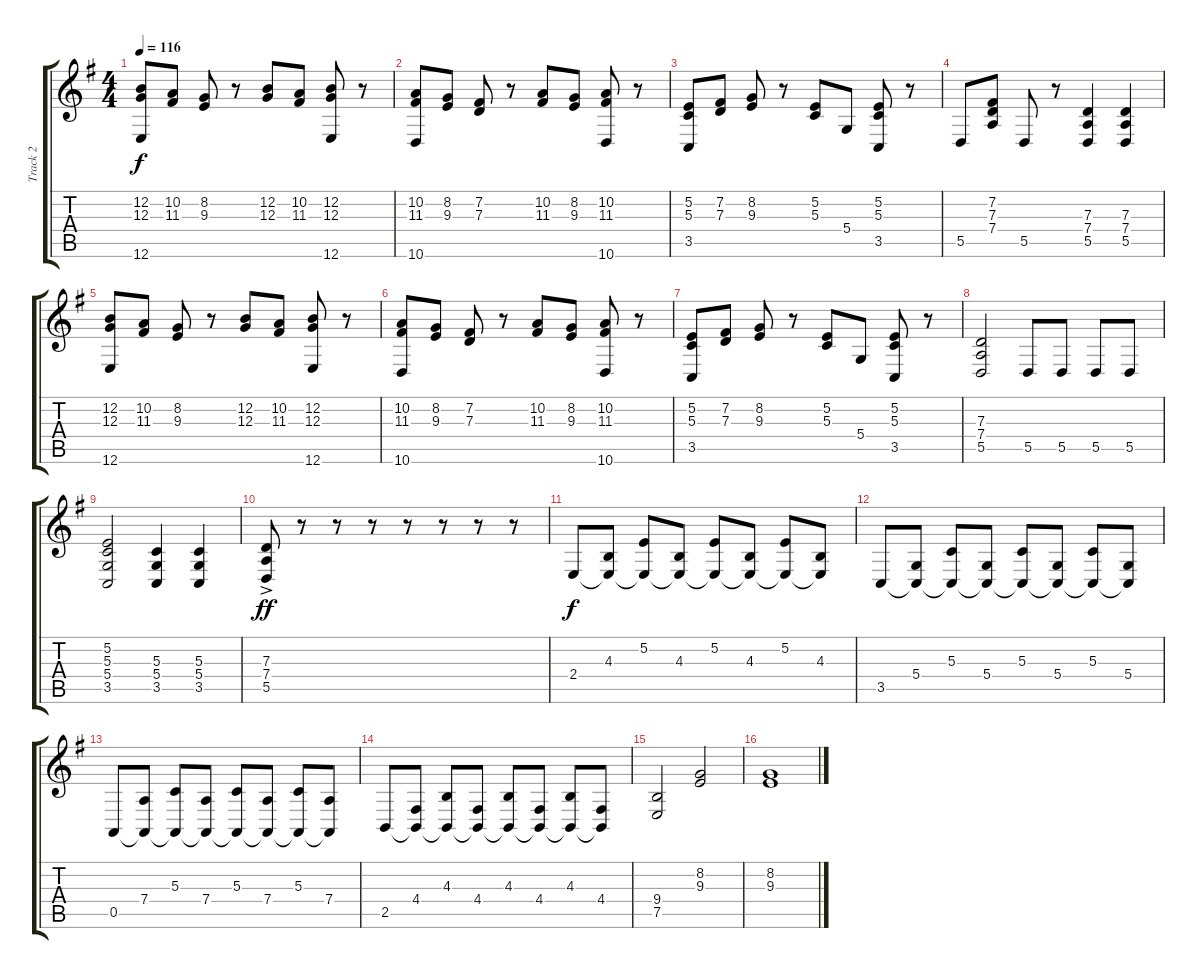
\track ("Track 2" "Track 2") {instrument violin}
\staff {score tabs}
\tuning (E4 B3 G3 D3 A2 E2) {hide}
\ts (4 4)
\tempo 116
\clef g2
\ks g
(12.2 12.3 12.6).8{dy f} (10.2 11.3).8 (8.2 9.3).8 r.8 (12.2 12.3).8 (10.2 11.3).8 (12.2 12.3 12.6).8 r.8 |
(10.2 11.3 10.6).8 (8.2 9.3).8 (7.2 7.3).8 r.8 (10.2 11.3).8 (8.2 9.3).8 (10.2 11.3 10.6).8 r.8 |
(5.2 5.3 3.5).8 (7.2 7.3).8 (8.2 9.3).8 r.8 (5.2 5.3).8 5.4.8 (5.2 5.3 3.5).8 r.8 |
5.5.8 (7.2 7.3 7.4).8 5.5.8 r.8 (7.3 7.4 5.5).4 (7.3 7.4 5.5).4 |
(12.2 12.3 12.6).8 (10.2 11.3).8 (8.2 9.3).8 r.8 (12.2 12.3).8 (10.2 11.3).8 (12.2 12.3 12.6).8 r.8 |
(10.2 11.3 10.6).8 (8.2 9.3).8 (7.2 7.3).8 r.8 (10.2 11.3).8 (8.2 9.3).8 (10.2 11.3 10.6).8 r.8 |
(5.2 5.3 3.5).8 (7.2 7.3).8 (8.2 9.3).8 r.8 (5.2 5.3).8 5.4.8 (5.2 5.3 3.5).8 r.8 |
(7.3 7.4 5.5).2 5.5.8 5.5.8 5.5.8 5.5.8 |
(5.2 5.3 5.4 3.5).2 (5.3 5.4 3.5).4 (5.3 5.4 3.5).4 |
(7.3{ac} 7.4{ac} 5.5{ac}).8{dy ff} r.8 r.8 r.8 r.8 r.8 r.8 r.8 |
2.4.8{dy f} (4.3 2.4{t}).8 (5.2 2.4{t}).8 (4.3 2.4{t}).8 (5.2 2.4{t}).8 (4.3 2.4{t}).8 (5.2 2.4{t}).8 (4.3 2.4{t}).8 |
3.5.8 (5.4 3.5{t}).8 (5.3 3.5{t}).8 (5.4 3.5{t}).8 (5.3 3.5{t}).8 (5.4 3.5{t}).8 (5.3 3.5{t}).8 (5.4 3.5{t}).8 |
0.5.8 (7.4 0.5{t}).8 (5.3 0.5{t}).8 (7.4 0.5{t}).8 (5.3 0.5{t}).8 (7.4 0.5{t}).8 (5.3 0.5{t}).8 (7.4 0.5{t}).8 |
2.5.8 (4.4 2.5{t}).8 (4.3 2.5{t}).8 (4.4 2.5{t}).8 (4.3 2.5{t}).8 (4.4 2.5{t}).8 (4.3 2.5{t}).8 (4.4 2.5{t}).8 |
(9.4 7.5).2 (8.2 9.3).2 |
(8.2 9.3).1
